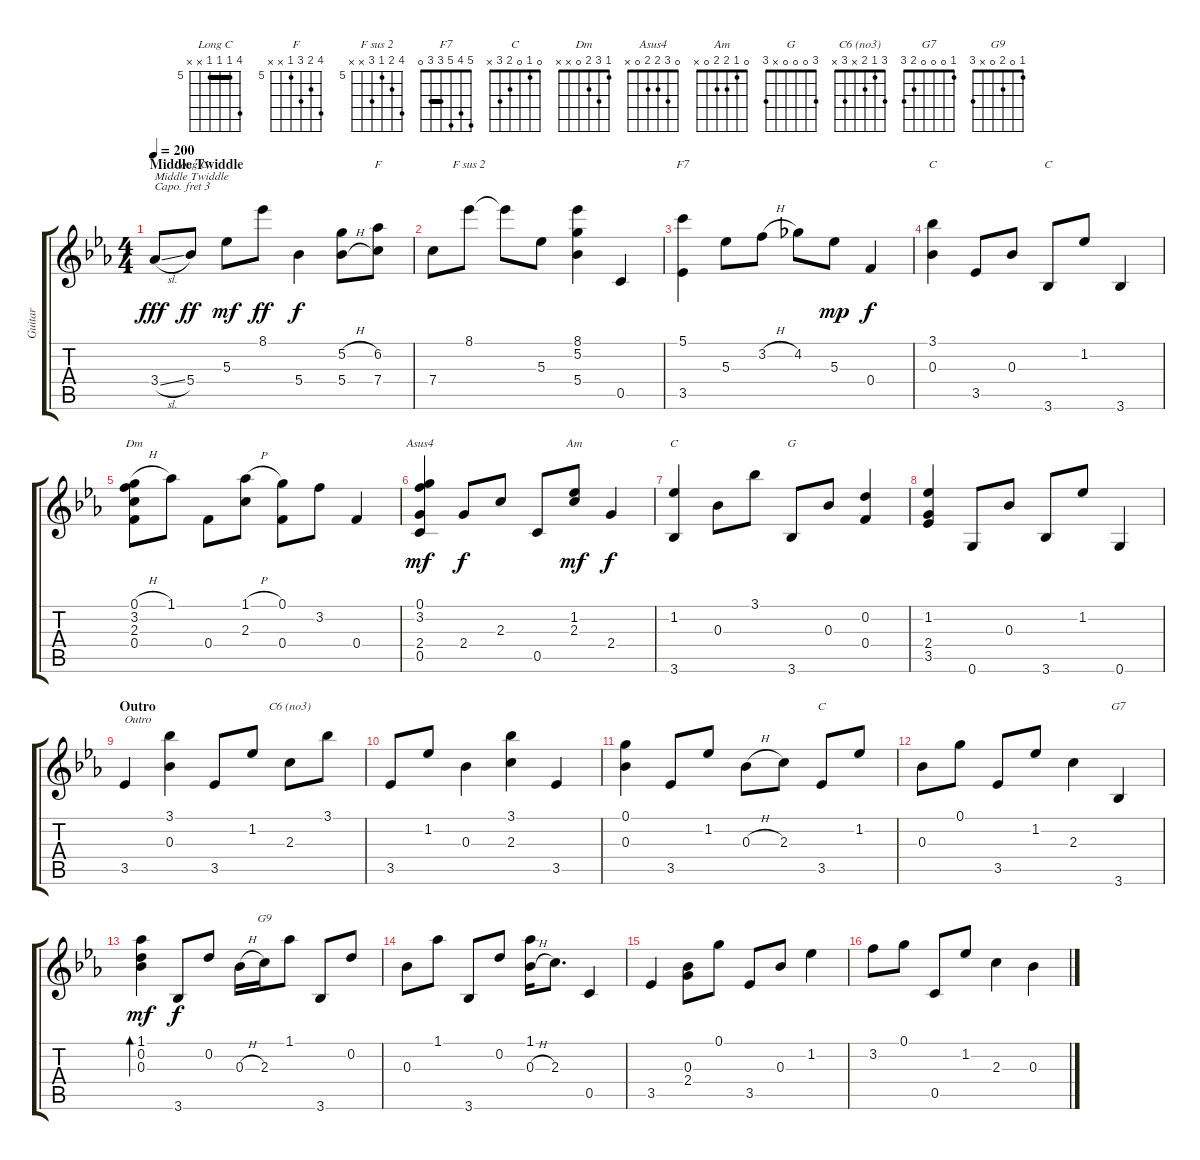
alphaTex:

\track ("Guitar" "Guitar") {instrument acousticguitarnylon}
\staff {score tabs}
\capo 3
\tuning (E4 B3 G3 D3 A2 E2) {hide}
\chord ("Long C" 8 5 5 5 x x) {firstfret 5 barre 5}
\chord ("F" 8 6 7 5 x x) {firstfret 5 barre 5}
\chord ("F sus 2" 8 6 5 7 x x) {firstfret 5 barre 5}
\chord ("F7" 5 4 5 3 3 0) {barre 3}
\chord ("C" 3 1 0 2 3 x)
\chord ("C" 3 1 0 2 3 3)
\chord ("Dm" 1 3 2 0 x x)
\chord ("Asus4" 0 3 2 2 0 x)
\chord ("Am" 0 1 2 2 0 x)
\chord ("C" 3 1 0 2 x 3)
\chord ("G" 3 0 0 0 x 3)
\chord ("C6 (no3)" 3 1 2 x 3 x)
\chord ("C" 0 1 0 2 3 x)
\chord ("G7" 1 0 0 0 2 3)
\chord ("G9" 1 0 2 0 x 3)
\ts (4 4)
\section ("" "Middle Twiddle")
\tempo 200
\clef g2
\ks eb
3.4{sl}.8{txt "Middle Twiddle" dy fff} 5.4.8{ch "Long C" dy ff} 5.3.8{dy mf} 8.1.8{dy ff} 5.4.4{dy f} (5.2{h} 5.4{h}).8 (6.2 7.4).8{ch "F"} |
7.4.8 8.1.8{ch "F sus 2"} 8.1{t}.8 5.3.8 (8.1 5.2 5.4).4 0.5.4 |
(5.1 3.5).4{ch "F7"} 5.3.8 3.2{h}.8 4.2.8 5.3.8{dy mp} 0.4.4{dy f} |
(3.1 0.3).4{ch "C"} 3.5.8 0.3.8 3.6.8{ch "C"} 1.2.8 3.6.4 |
(0.1{h} 3.2 2.3 0.4).8{ch "Dm"} 1.1.8 0.4.8 (1.1{h} 2.3).8 (0.1 0.4).8 3.2.8 0.4.4 |
(0.1 3.2 2.4 0.5).4{ch "Asus4" dy mf} 2.4.8{dy f} 2.3.8 0.5.8 (1.2 2.3).8{ch "Am" dy mf} 2.4.4{dy f} |
(1.2 3.6).4{ch "C"} 0.3.8 3.1.8 3.6.8{ch "G"} 0.3.8 (0.2 0.4).4 |
(1.2 2.4 3.5).4 0.6.8 0.3.8 3.6.8 1.2.8 0.6.4 |
\section ("" "Outro")
3.5.4{txt "Outro"} (3.1 0.3).4 3.5.8 1.2.8 2.3.8{ch "C6 (no3)"} 3.1.8 |
3.5.8 1.2.8 0.3.4 (3.1 2.3).4 3.5.4 |
(0.1 0.3).4 3.5.8 1.2.8 0.3{h}.8 2.3.8 3.5.8{ch "C"} 1.2.8 |
0.3.8 0.1.8 3.5.8 1.2.8 2.3.4 3.6.4{ch "G7"} |
(1.1 0.2 0.3).4{bd 240 dy mf} 3.6.8{dy f} 0.2.8 0.3{h}.16 2.3.16{ch "G9"} 1.1.8 3.6.8 0.2.8 |
0.3.8 1.1.8 3.6.8 0.2.8 (1.1 0.3{h}).16 2.3.8{d} 0.5.4 |
3.5.4 (0.3 2.4).8 0.1.8 3.5.8 0.3.8 1.2.4 |
3.2.8 0.1.8 0.5.8 1.2.8 2.3.4 0.3.4
